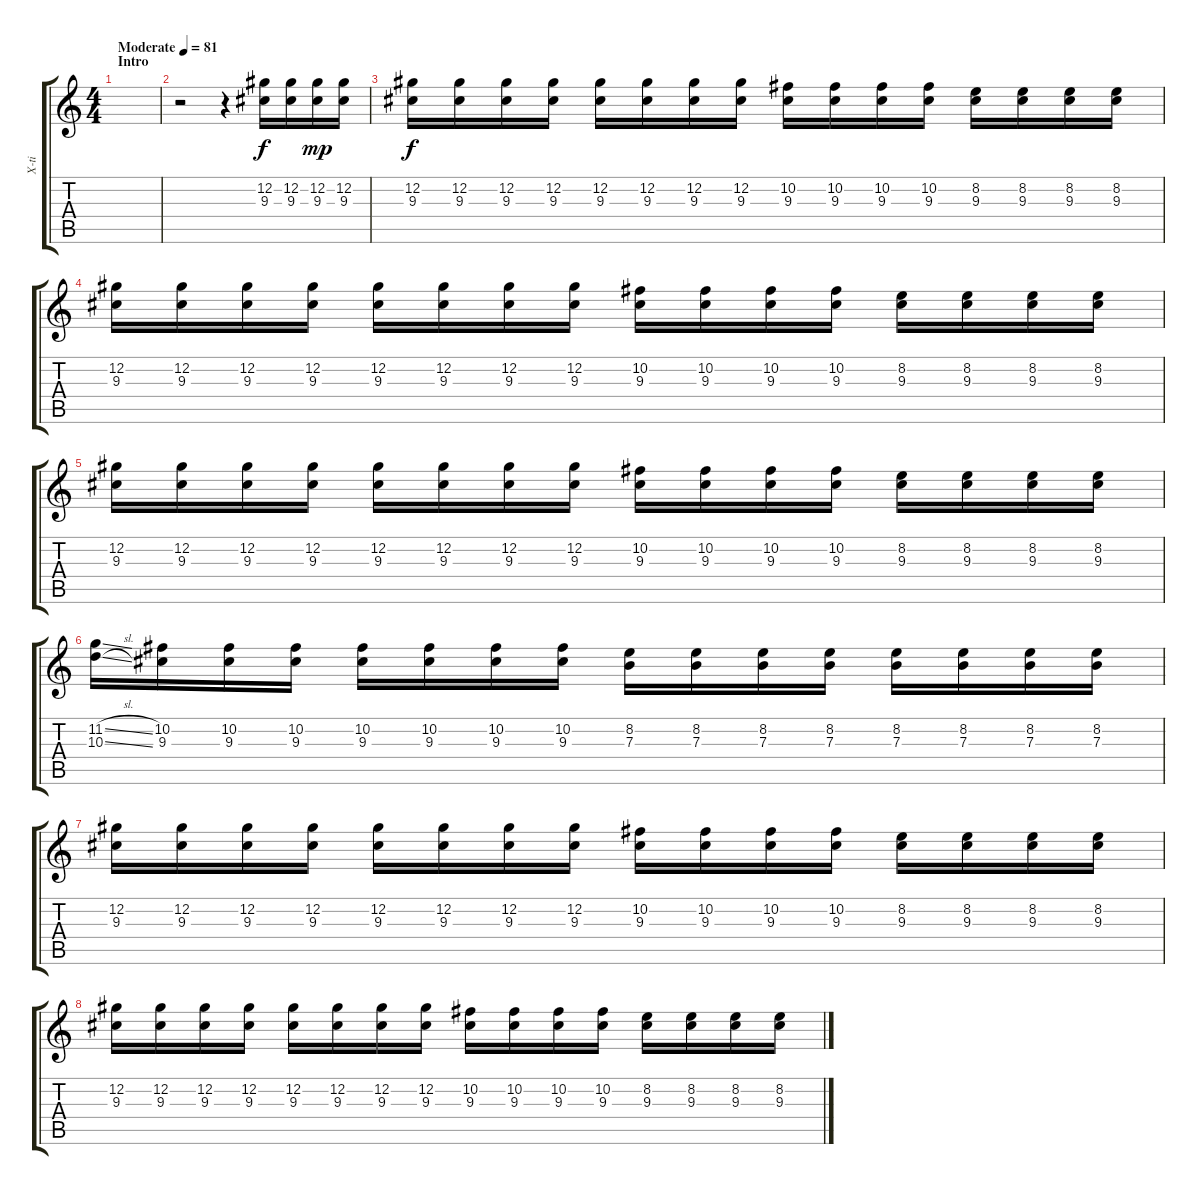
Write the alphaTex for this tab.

\track ("X-ti" "X-ti") {instrument distortionguitar}
\staff {score tabs}
\tuning (Db4 Ab3 E3 B2 Gb2 B1) {hide}
\ts (4 4)
\section ("" "Intro")
\tempo (81 "Moderate")
\clef g2
\ks c
|
r.2 r.4 (12.2 9.3).16 (12.2 9.3).16 (12.2 9.3).16{dy mp} (12.2 9.3).16 |
(12.2 9.3).16{dy f} (12.2 9.3).16 (12.2 9.3).16 (12.2 9.3).16 (12.2 9.3).16 (12.2 9.3).16 (12.2 9.3).16 (12.2 9.3).16 (10.2 9.3).16 (10.2 9.3).16 (10.2 9.3).16 (10.2 9.3).16 (8.2 9.3).16 (8.2 9.3).16 (8.2 9.3).16 (8.2 9.3).16 |
(12.2 9.3).16 (12.2 9.3).16 (12.2 9.3).16 (12.2 9.3).16 (12.2 9.3).16 (12.2 9.3).16 (12.2 9.3).16 (12.2 9.3).16 (10.2 9.3).16 (10.2 9.3).16 (10.2 9.3).16 (10.2 9.3).16 (8.2 9.3).16 (8.2 9.3).16 (8.2 9.3).16 (8.2 9.3).16 |
(12.2 9.3).16 (12.2 9.3).16 (12.2 9.3).16 (12.2 9.3).16 (12.2 9.3).16 (12.2 9.3).16 (12.2 9.3).16 (12.2 9.3).16 (10.2 9.3).16 (10.2 9.3).16 (10.2 9.3).16 (10.2 9.3).16 (8.2 9.3).16 (8.2 9.3).16 (8.2 9.3).16 (8.2 9.3).16 |
(11.2{sl} 10.3{sl}).16 (10.2 9.3).16 (10.2 9.3).16 (10.2 9.3).16 (10.2 9.3).16 (10.2 9.3).16 (10.2 9.3).16 (10.2 9.3).16 (8.2 7.3).16 (8.2 7.3).16 (8.2 7.3).16 (8.2 7.3).16 (8.2 7.3).16 (8.2 7.3).16 (8.2 7.3).16 (8.2 7.3).16 |
(12.2 9.3).16 (12.2 9.3).16 (12.2 9.3).16 (12.2 9.3).16 (12.2 9.3).16 (12.2 9.3).16 (12.2 9.3).16 (12.2 9.3).16 (10.2 9.3).16 (10.2 9.3).16 (10.2 9.3).16 (10.2 9.3).16 (8.2 9.3).16 (8.2 9.3).16 (8.2 9.3).16 (8.2 9.3).16 |
(12.2 9.3).16 (12.2 9.3).16 (12.2 9.3).16 (12.2 9.3).16 (12.2 9.3).16 (12.2 9.3).16 (12.2 9.3).16 (12.2 9.3).16 (10.2 9.3).16 (10.2 9.3).16 (10.2 9.3).16 (10.2 9.3).16 (8.2 9.3).16 (8.2 9.3).16 (8.2 9.3).16 (8.2 9.3).16
